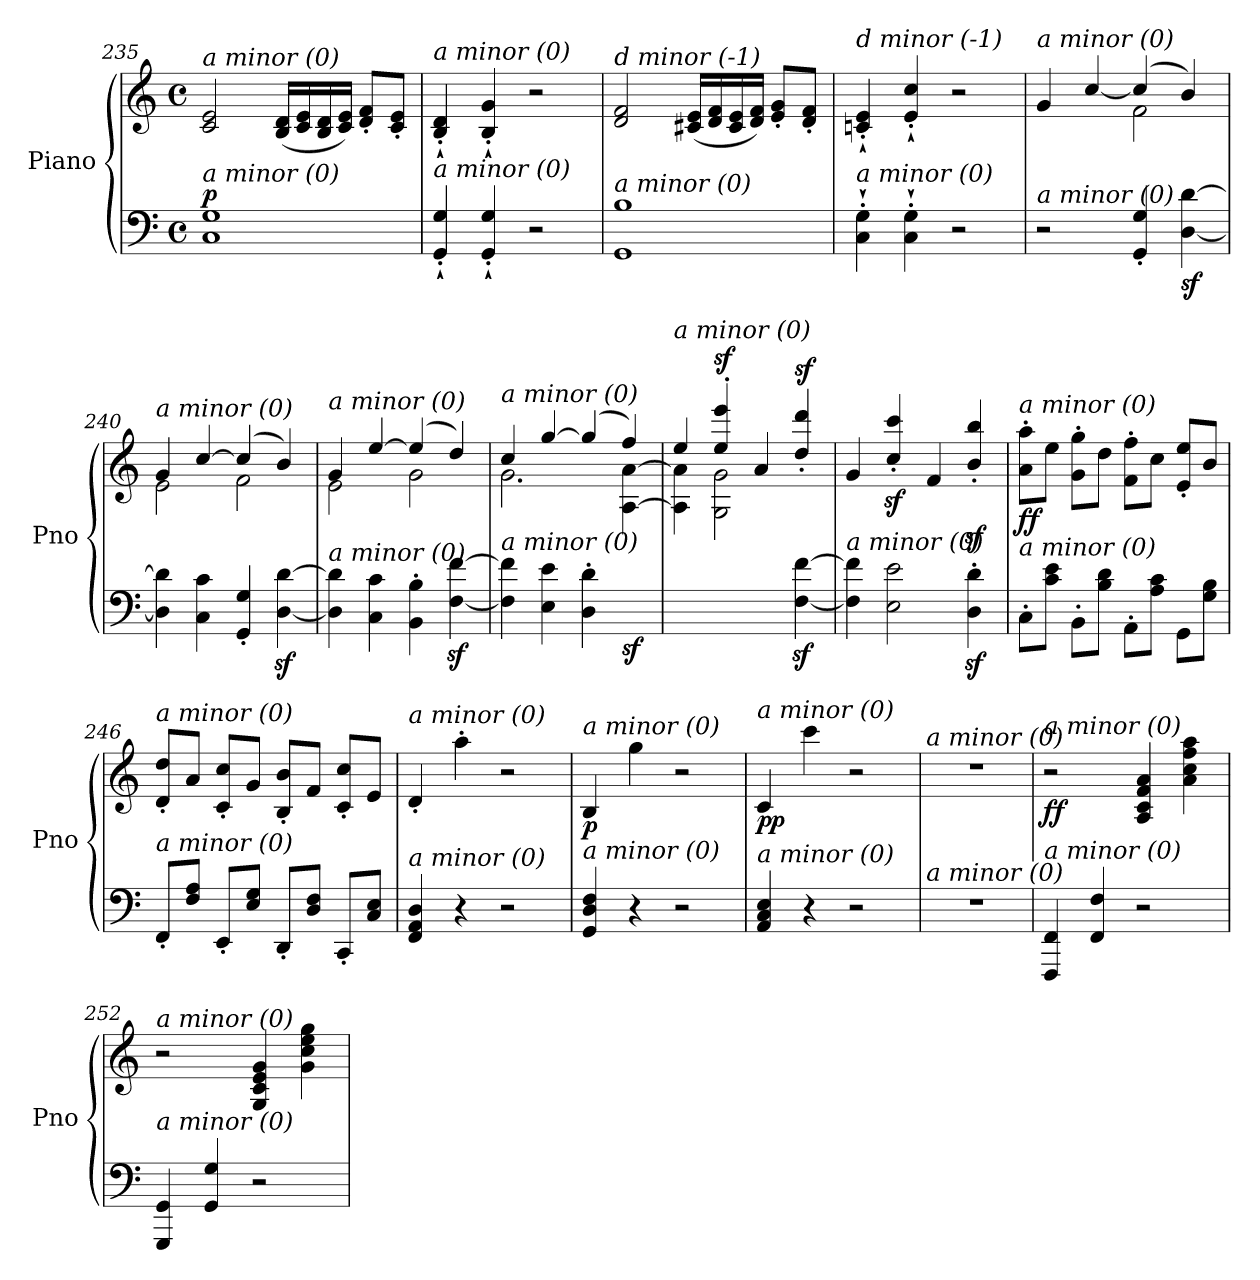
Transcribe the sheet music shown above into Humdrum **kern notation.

**kern	**kern	**dynam
*part1	*part1	*part1
*staff2	*staff1	*staff1/2
*I"Piano	*	*
*I'Pno	*	*
!!LO:LB:g=z
*clefF4	*clefG2	*
*k[]	*k[]	*
*M4/4	*M4/4	*
*met(c)	*met(c)	*
=235	=235	=235
!	!LO:TX:i:t=a minor (0)	!
!LO:TX:i:t=a minor (0)	!	!
!	!	!LO:DY:a=2
1C 1G	2c/ 2e/	p
.	(16B/ 16d/LL	.
.	16c/ 16e/	.
.	16B/ 16d/	.
.	16c/ 16e/JJ)	.
.	8d/' 8f/'L	.
.	8c/' 8e/'J	.
=236	=236	=236
!	!LO:TX:i:t=a minor (0)	!
!LO:TX:i:t=a minor (0)	!	!
4GG/'` 4G/'`	4B/`' 4d/`'	.
4GG/'` 4G/'`	4B/`' 4g/`'	.
2r	2r	.
=237	=237	=237
!	!LO:TX:i:t=d minor (-1)	!
!LO:TX:i:t=a minor (0)	!	!
1GG 1B	2d/ 2f/	.
.	(16c#X/ 16e/LL	.
.	16d/ 16f/	.
.	16c#/ 16e/	.
.	16d/ 16f/JJ)	.
.	8e/' 8g/'L	.
.	8d/' 8f/'J	.
=238	=238	=238
!	!LO:TX:i:t=d minor (-1)	!
!LO:TX:i:t=a minor (0)	!	!
4C\'` 4G\'`	4cn/`' 4e/`'	.
4C\'` 4G\'`	4e/`' 4cc/`'	.
2r	2r	.
!!LO:LB:g=z
=239	=239	=239
*^	*^	*
!	!	!LO:TX:i:t=a minor (0)	!	!
!LO:TX:i:t=a minor (0)	!	!	!	!
2ryy	2r	4g/	2ryy	.
.	.	[4cc/	.	.
2ryy	4GG/' 4G/'	(4cc/]	2f\	.
!	!	!	!	!LO:DY:b=2
.	[4D\ [4d\	4b/)	.	sf
=240	=240	=240	=240	=240
!	!	!LO:TX:i:t=a minor (0)	!	!
!LO:TX:i:t=a minor (0)	!	!	!	!
*v	*v	*	*	*
4D\] 4d\]	4g/	2e\	.
4C\ 4c\	[4cc/	.	.
4GG/' 4G/'	(4cc/]	2f\	.
[4D\z< [4d\z<	4b/)	.	.
=241	=241	=241	=241
!	!LO:TX:i:t=a minor (0)	!	!
!LO:TX:i:t=a minor (0)	!	!	!
4D\] 4d\]	4g/	2e\	.
4C\ 4c\	[4ee/	.	.
4BB\' 4B\'	(4ee/]	2g\	.
[4F\z< [4f\z<	4dd/)	.	.
=242	=242	=242	=242
*^	*	*^	*
!	!	!LO:TX:i:t=a minor (0)	!	!	!
!LO:TX:i:t=a minor (0)	!	!	!	!	!
2.ryy	4F\] 4f\]	4cc/	2.g\	2.ryy	.
.	4E\ 4e\	[4gg/	.	.	.
.	4D\' 4d\'	(4gg/]	.	.	.
!	!	!	!	!	!LO:DY:b=2
4ryy	4ryy	4ff/)	4ryy	[4A\ [4a\	sf
=243	=243	=243	=243	=243	=243
!	!	!LO:TX:i:t=a minor (0)	!	!	!
!LO:TX:i:t=a minor (0)	!	!	!	!	!
*v	*v	*	*	*	*
*	*	*v	*v	*
2.ryy	4ee/	4A\] 4a\]	.
!	!	!	!LO:DY:a
.	4ee/' 4eee/'	2G\ 2g\	sf
.	4a/	.	.
!	!	!	!LO:DY:a
[4F\z< [4f\z<	4dd/' 4ddd/'	4ryy	sf
=244	=244	=244	=244
!	!LO:TX:i:t=a minor (0)	!	!
!LO:TX:i:t=a minor (0)	!	!	!
*	*v	*v	*
4F\] 4f\]	4g/	.
2E\ 2e\	4cc/z>' 4ccc/z>'	.
.	4f/	.
4D\z<' 4d\z<'	4b/z>' 4bb/z>'	.
=245	=245	=245
!	!LO:TX:i:t=a minor (0)	!
!LO:TX:i:t=a minor (0)	!	!
!	!	!LO:DY:b
8C'\L	8a\' 8aa\'L	ff
8c\ 8e\J	8ee\J	.
8BB'\L	8g\' 8gg\'L	.
8B\ 8d\J	8dd\J	.
8AA'\L	8f\' 8ff\'L	.
8A\ 8c\J	8cc\J	.
8GG\L	8e/' 8ee/'L	.
8G\ 8B\J	8b/J	.
!!LO:LB:g=z
=246	=246	=246
!	!LO:TX:i:t=a minor (0)	!
!LO:TX:i:t=a minor (0)	!	!
8FF'/L	8d/' 8dd/'L	.
8F/ 8A/J	8a/J	.
8EE'/L	8c/' 8cc/'L	.
8E/ 8G/J	8g/J	.
8DD'/L	8B/' 8b/'L	.
8D/ 8F/J	8f/J	.
8CC'/L	8c/' 8cc/'L	.
8C/ 8E/J	8e/J	.
!!LO:PB:g=z
=247	=247	=247
!	!LO:TX:i:t=a minor (0)	!
!LO:TX:i:t=a minor (0)	!	!
4FF/ 4AA/ 4D/	4d'/	.
4r	4aa'\	.
2r	2r	.
=248	=248	=248
!	!LO:TX:i:t=a minor (0)	!
!LO:TX:i:t=a minor (0)	!	!
!	!	!LO:DY:b
4GG/ 4D/ 4F/	4B/	p
4r	4gg\	.
2r	2r	.
=249	=249	=249
!	!LO:TX:i:t=a minor (0)	!
!LO:TX:i:t=a minor (0)	!	!
!	!	!LO:DY:b
4AA/ 4C/ 4E/	4c/	pp
4r	4ccc\	.
2r	2r	.
=250	=250	=250
!	!LO:TX:i:t=a minor (0)	!
!LO:TX:i:t=a minor (0)	!	!
1r	1r	.
=251	=251	=251
!	!LO:TX:i:t=a minor (0)	!
!LO:TX:i:t=a minor (0)	!	!
!	!	!LO:DY:b
4FFF/ 4FF/	2r	ff
4FF/ 4F/	.	.
2r	4A/ 4c/ 4f/ 4a/	.
.	4a\ 4cc\ 4ff\ 4aa\	.
=252	=252	=252
!	!LO:TX:i:t=a minor (0)	!
!LO:TX:i:t=a minor (0)	!	!
4GGG/ 4GG/	2r	.
4GG/ 4G/	.	.
2r	4G/ 4c/ 4e/ 4g/	.
.	4g\ 4cc\ 4ee\ 4gg\	.
=	=	=
*-	*-	*-
